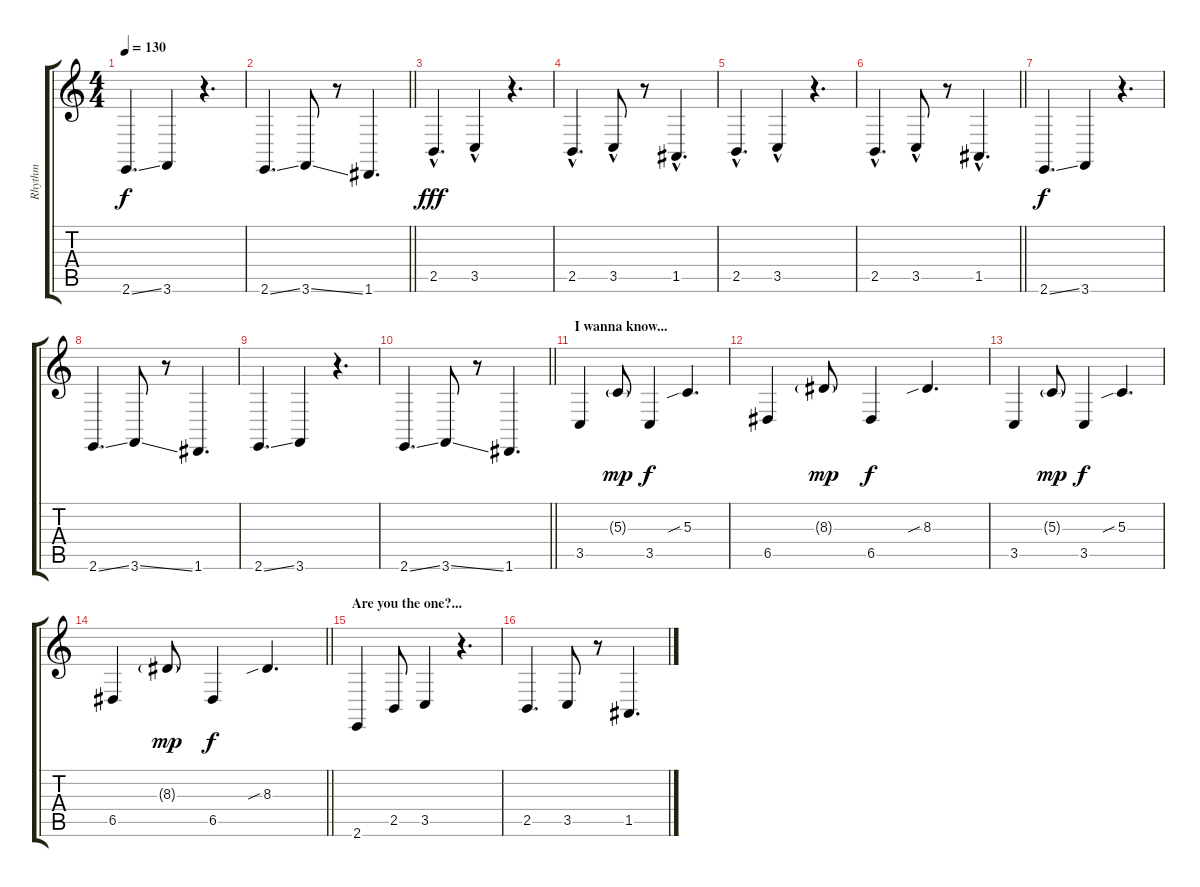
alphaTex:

\track ("Rhythm" "Rhythm") {instrument acousticgrandpiano}
\staff {score tabs}
\tuning (E4 B3 G3 D3 A2 D2) {hide}
\ts (4 4)
\tempo 130
\clef g2
\ks c
2.6{ss}.4{d dy f} 3.6.4 r.4{d} |
\barLineRight lightlight
2.6{ss}.4{d} 3.6{ss}.8 r.8 1.6.4{d} |
2.5{hac}.4{d dy fff} 3.5{hac}.4 r.4{d} |
2.5{hac}.4{d} 3.5{hac}.8 r.8 1.5{hac}.4{d} |
2.5{hac}.4{d} 3.5{hac}.4 r.4{d} |
\barLineRight lightlight
2.5{hac}.4{d} 3.5{hac}.8 r.8 1.5{hac}.4{d} |
2.6{ss}.4{d dy f} 3.6.4 r.4{d} |
2.6{ss}.4{d} 3.6{ss}.8 r.8 1.6.4{d} |
2.6{ss}.4{d} 3.6.4 r.4{d} |
\barLineRight lightlight
2.6{ss}.4{d} 3.6{ss}.8 r.8 1.6.4{d} |
\section ("" "I wanna know...")
3.5.4 5.3{g}.8{dy mp} 3.5.4{dy f} 5.3{sib}.4{d} |
6.5.4 8.3{g}.8{dy mp} 6.5.4{dy f} 8.3{sib}.4{d} |
3.5.4 5.3{g}.8{dy mp} 3.5.4{dy f} 5.3{sib}.4{d} |
\barLineRight lightlight
6.5.4 8.3{g}.8{dy mp} 6.5.4{dy f} 8.3{sib}.4{d} |
\section ("" "Are you the one?...")
2.6.4 2.5.8 3.5.4 r.4{d} |
2.5.4{d} 3.5.8 r.8 1.5.4{d}
